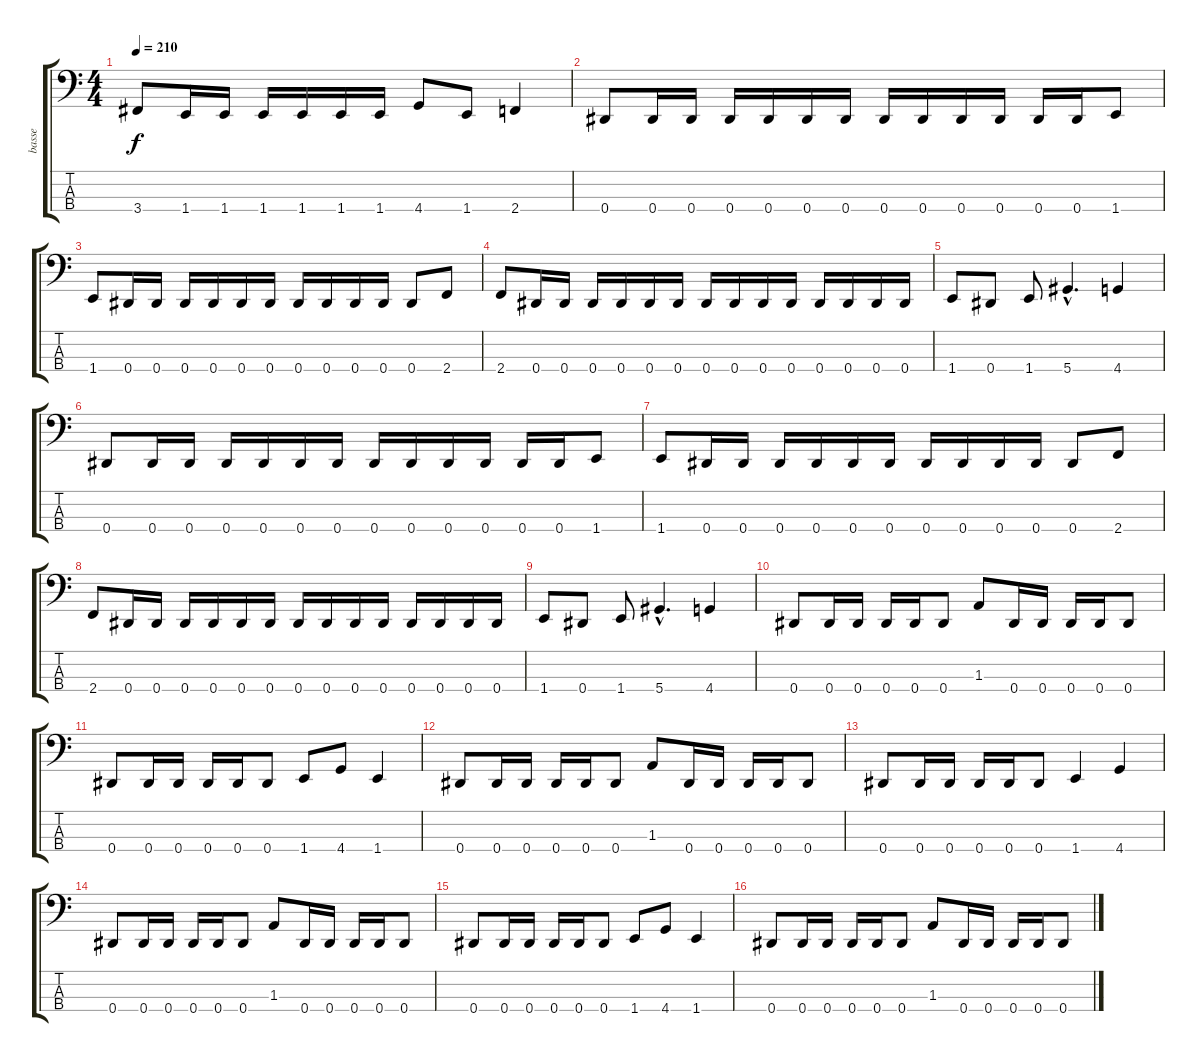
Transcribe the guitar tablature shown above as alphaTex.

\track ("basse" "basse") {instrument electricbasspick}
\staff {score tabs}
\tuning (Gb2 Db2 Ab1 Eb1) {hide}
\ts (4 4)
\tempo 210
\clef f4
\ks c
3.4.8{dy f} 1.4.16 1.4.16 1.4.16 1.4.16 1.4.16 1.4.16 4.4.8 1.4.8 2.4.4 |
0.4.8 0.4.16 0.4.16 0.4.16 0.4.16 0.4.16 0.4.16 0.4.16 0.4.16 0.4.16 0.4.16 0.4.16 0.4.16 1.4.8 |
1.4.8 0.4.16 0.4.16 0.4.16 0.4.16 0.4.16 0.4.16 0.4.16 0.4.16 0.4.16 0.4.16 0.4.8 2.4.8 |
2.4.8 0.4.16 0.4.16 0.4.16 0.4.16 0.4.16 0.4.16 0.4.16 0.4.16 0.4.16 0.4.16 0.4.16 0.4.16 0.4.16 0.4.16 |
1.4.8 0.4.8 1.4.8 5.4{hac}.4{d} 4.4.4 |
0.4.8 0.4.16 0.4.16 0.4.16 0.4.16 0.4.16 0.4.16 0.4.16 0.4.16 0.4.16 0.4.16 0.4.16 0.4.16 1.4.8 |
1.4.8 0.4.16 0.4.16 0.4.16 0.4.16 0.4.16 0.4.16 0.4.16 0.4.16 0.4.16 0.4.16 0.4.8 2.4.8 |
2.4.8 0.4.16 0.4.16 0.4.16 0.4.16 0.4.16 0.4.16 0.4.16 0.4.16 0.4.16 0.4.16 0.4.16 0.4.16 0.4.16 0.4.16 |
1.4.8 0.4.8 1.4.8 5.4{hac}.4{d} 4.4.4 |
0.4.8 0.4.16 0.4.16 0.4.16 0.4.16 0.4.8 1.3.8 0.4.16 0.4.16 0.4.16 0.4.16 0.4.8 |
0.4.8 0.4.16 0.4.16 0.4.16 0.4.16 0.4.8 1.4.8 4.4.8 1.4.4 |
0.4.8 0.4.16 0.4.16 0.4.16 0.4.16 0.4.8 1.3.8 0.4.16 0.4.16 0.4.16 0.4.16 0.4.8 |
0.4.8 0.4.16 0.4.16 0.4.16 0.4.16 0.4.8 1.4.4 4.4.4 |
0.4.8 0.4.16 0.4.16 0.4.16 0.4.16 0.4.8 1.3.8 0.4.16 0.4.16 0.4.16 0.4.16 0.4.8 |
0.4.8 0.4.16 0.4.16 0.4.16 0.4.16 0.4.8 1.4.8 4.4.8 1.4.4 |
0.4.8 0.4.16 0.4.16 0.4.16 0.4.16 0.4.8 1.3.8 0.4.16 0.4.16 0.4.16 0.4.16 0.4.8
